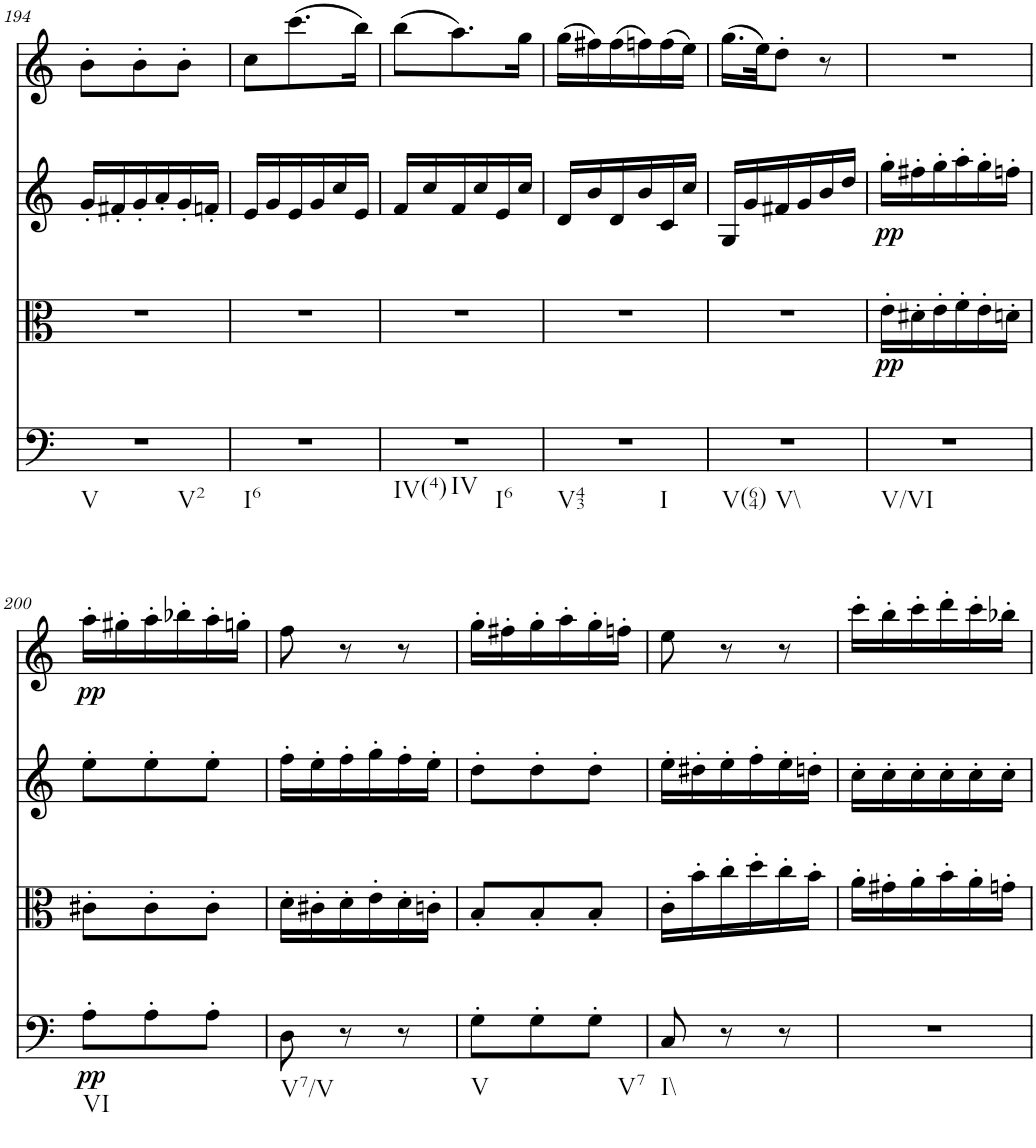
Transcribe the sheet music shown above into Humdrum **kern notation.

**kern	**dynam	**kern	**dynam	**kern	**dynam	**kern	**dynam
*part4	*part4	*part3	*part3	*part2	*part2	*part1	*part1
*staff4	*staff4	*staff3	*staff3	*staff2	*staff2	*staff1	*staff1
*I"Violoncello	*	*I"Viola	*	*I"Violin II	*	*I"Violin I	*
!!LO:PB:g=z
*clefF4	*	*clefC3	*	*clefG2	*	*clefG2	*
*k[]	*	*k[]	*	*k[]	*	*k[]	*
*M3/8	*	*M3/8	*	*M3/8	*	*M3/8	*
=194	=194	=194	=194	=194	=194	=194	=194
!LO:TX:b:t=V	!	!	!	!	!	!	!
!LO:TX:b:t=V2	!	!	!	!	!	!	!
4.r	.	4.r	.	16g'/LL	.	8b'\L	.
.	.	.	.	16f#X'/	.	.	.
.	.	.	.	16g'/	.	8b'\	.
.	.	.	.	16a'/	.	.	.
.	.	.	.	16g'/	.	8b'\J	.
.	.	.	.	16fn'/JJ	.	.	.
=195	=195	=195	=195	=195	=195	=195	=195
!LO:TX:b:t=I6	!	!	!	!	!	!	!
4.r	.	4.r	.	16e/LL	.	8cc\L	.
.	.	.	.	16g/	.	.	.
.	.	.	.	16e/	.	(8.ccc\	.
.	.	.	.	16g/	.	.	.
.	.	.	.	16cc/	.	.	.
.	.	.	.	16e/JJ	.	16bb\Jk)	.
=196	=196	=196	=196	=196	=196	=196	=196
!LO:TX:b:t=IV(4)	!	!	!	!	!	!	!
!LO:TX:b:t=IV	!	!	!	!	!	!	!
!LO:TX:b:t=I6	!	!	!	!	!	!	!
4.r	.	4.r	.	16f/LL	.	(8bb\L	.
.	.	.	.	16cc/	.	.	.
.	.	.	.	16f/	.	8.aa\)	.
.	.	.	.	16cc/	.	.	.
.	.	.	.	16e/	.	.	.
.	.	.	.	16cc/JJ	.	16gg\Jk	.
=197	=197	=197	=197	=197	=197	=197	=197
!LO:TX:b:t=V43	!	!	!	!	!	!	!
!LO:TX:b:t=I	!	!	!	!	!	!	!
4.r	.	4.r	.	16d/LL	.	(16gg\LL	.
.	.	.	.	16b/	.	16ff#X\)	.
.	.	.	.	16d/	.	(16ff#\	.
.	.	.	.	16b/	.	16ffn\)	.
.	.	.	.	16c/	.	(16ff\	.
.	.	.	.	16cc/JJ	.	16ee\JJ)	.
=198	=198	=198	=198	=198	=198	=198	=198
!LO:TX:b:t=V(64)	!	!	!	!	!	!	!
!LO:TX:b:t=V\\	!	!	!	!	!	!	!
4.r	.	4.r	.	16G/LL	.	(16.gg\LL	.
.	.	.	.	16g/	.	.	.
.	.	.	.	.	.	32ee\JK)	.
.	.	.	.	16f#X/	.	8dd'\J	.
.	.	.	.	16g/	.	.	.
.	.	.	.	16b/	.	8r	.
.	.	.	.	16dd/JJ	.	.	.
=199	=199	=199	=199	=199	=199	=199	=199
!LO:TX:b:t=V/VI	!	!	!	!	!	!	!
!	!	!	!LO:DY:b	!	!LO:DY:b	!	!
4.r	.	16e'\LL	pp	16gg'\LL	pp	4.r	.
.	.	16d#X'\	.	16ff#X'\	.	.	.
.	.	16e'\	.	16gg'\	.	.	.
.	.	16f'\	.	16aa'\	.	.	.
.	.	16e'\	.	16gg'\	.	.	.
.	.	16dn'\JJ	.	16ffn'\JJ	.	.	.
!!LO:LB:g=z
=200	=200	=200	=200	=200	=200	=200	=200
!LO:TX:b:t=VI	!	!	!	!	!	!	!
!	!LO:DY:b	!	!	!	!	!	!LO:DY:b
8A'\L	pp	8c#X'\L	.	8ee'\L	.	16aa'\LL	pp
.	.	.	.	.	.	16gg#X'\	.
8A'\	.	8c#'\	.	8ee'\	.	16aa'\	.
.	.	.	.	.	.	16bb-X'\	.
8A'\J	.	8c#'\J	.	8ee'\J	.	16aa'\	.
.	.	.	.	.	.	16ggn'\JJ	.
=201	=201	=201	=201	=201	=201	=201	=201
!LO:TX:b:t=V7/V	!	!	!	!	!	!	!
8D\	.	16d'\LL	.	16ff'\LL	.	8ff\	.
.	.	16c#X'\	.	16ee'\	.	.	.
8r	.	16d'\	.	16ff'\	.	8r	.
.	.	16e'\	.	16gg'\	.	.	.
8r	.	16d'\	.	16ff'\	.	8r	.
.	.	16cn'\JJ	.	16ee'\JJ	.	.	.
=202	=202	=202	=202	=202	=202	=202	=202
!LO:TX:b:t=V	!	!	!	!	!	!	!
8G'\L	.	8B'/L	.	8dd'\L	.	16gg'\LL	.
.	.	.	.	.	.	16ff#X'\	.
8G'\	.	8B'/	.	8dd'\	.	16gg'\	.
.	.	.	.	.	.	16aa'\	.
!LO:TX:b:t=V7	!	!	!	!	!	!	!
8G'\J	.	8B'/J	.	8dd'\J	.	16gg'\	.
.	.	.	.	.	.	16ffn'\JJ	.
=203	=203	=203	=203	=203	=203	=203	=203
!LO:TX:b:t=I\\	!	!	!	!	!	!	!
8C/	.	16c'\LL	.	16ee'\LL	.	8ee\	.
.	.	16b'\	.	16dd#X'\	.	.	.
8r	.	16cc'\	.	16ee'\	.	8r	.
.	.	16dd'\	.	16ff'\	.	.	.
8r	.	16cc'\	.	16ee'\	.	8r	.
.	.	16b'\JJ	.	16ddn'\JJ	.	.	.
=204	=204	=204	=204	=204	=204	=204	=204
4.r	.	16a'\LL	.	16cc'\LL	.	16ccc'\LL	.
.	.	16g#X'\	.	16cc'\	.	16bb'\	.
.	.	16a'\	.	16cc'\	.	16ccc'\	.
.	.	16b'\	.	16cc'\	.	16ddd'\	.
.	.	16a'\	.	16cc'\	.	16ccc'\	.
.	.	16gn'\JJ	.	16cc'\JJ	.	16bb-X'\JJ	.
=	=	=	=	=	=	=	=
*-	*-	*-	*-	*-	*-	*-	*-
